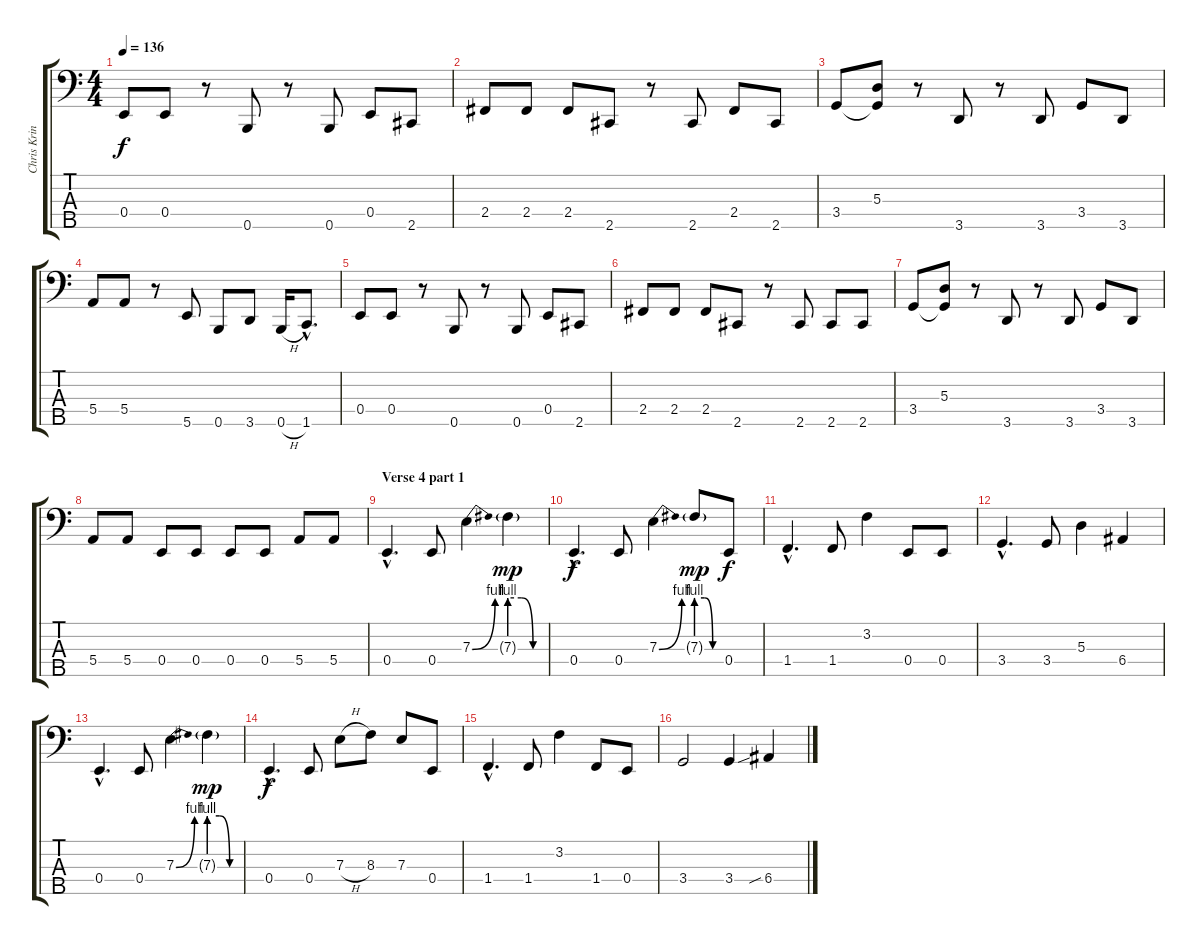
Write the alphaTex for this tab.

\track ("Chris Kringel" "Chris Krin") {instrument fretlessbass}
\staff {score tabs}
\tuning (G2 D2 A1 E1 B0) {hide}
\ts (4 4)
\tempo 136
\clef f4
\ks c
0.4.8{dy f} 0.4.8 r.8 0.5.8 r.8 0.5.8 0.4.8 2.5.8 |
2.4.8 2.4.8 2.4.8 2.5.8 r.8 2.5.8 2.4.8 2.5.8 |
3.4.8 (5.3 3.4{t}).8 r.8 3.5.8 r.8 3.5.8 3.4.8 3.5.8 |
5.4.8 5.4.8 r.8 5.5.8 0.5.8 3.5.8 0.5{h}.16 1.5{hac}.8{d} |
0.4.8 0.4.8 r.8 0.5.8 r.8 0.5.8 0.4.8 2.5.8 |
2.4.8 2.4.8 2.4.8 2.5.8 r.8 2.5.8 2.5.8 2.5.8 |
3.4.8 (5.3 3.4{t}).8 r.8 3.5.8 r.8 3.5.8 3.4.8 3.5.8 |
5.4.8 5.4.8 0.4.8 0.4.8 0.4.8 0.4.8 5.4.8 5.4.8 |
\section ("" "Verse 4 part 1")
0.4{hac}.4{d} 0.4.8 7.3{be (bend 0 0 60 4)}.4 7.3{be (custom 0 4 20 4 40 0 60 0) g}.4{dy mp} |
0.4{hac}.4{d dy f} 0.4.8 7.3{be (bend 0 0 60 4)}.4 7.3{be (custom 0 4 20 4 40 0 60 0) g}.8{dy mp} 0.4.8{dy f} |
1.4{hac}.4{d} 1.4.8 3.2.4 0.4.8 0.4.8 |
3.4{hac}.4{d} 3.4.8 5.3.4 6.4.4 |
0.4{hac}.4{d} 0.4.8 7.3{be (bend 0 0 60 4)}.4 7.3{be (custom 0 4 20 4 40 0 60 0) g}.4{dy mp} |
0.4{hac}.4{d dy f} 0.4.8 7.3{h}.8 8.3.8 7.3.8 0.4.8 |
1.4{hac}.4{d} 1.4.8 3.2.4 1.4.8 0.4.8 |
3.4.2 3.4.4 6.4{sib}.4
